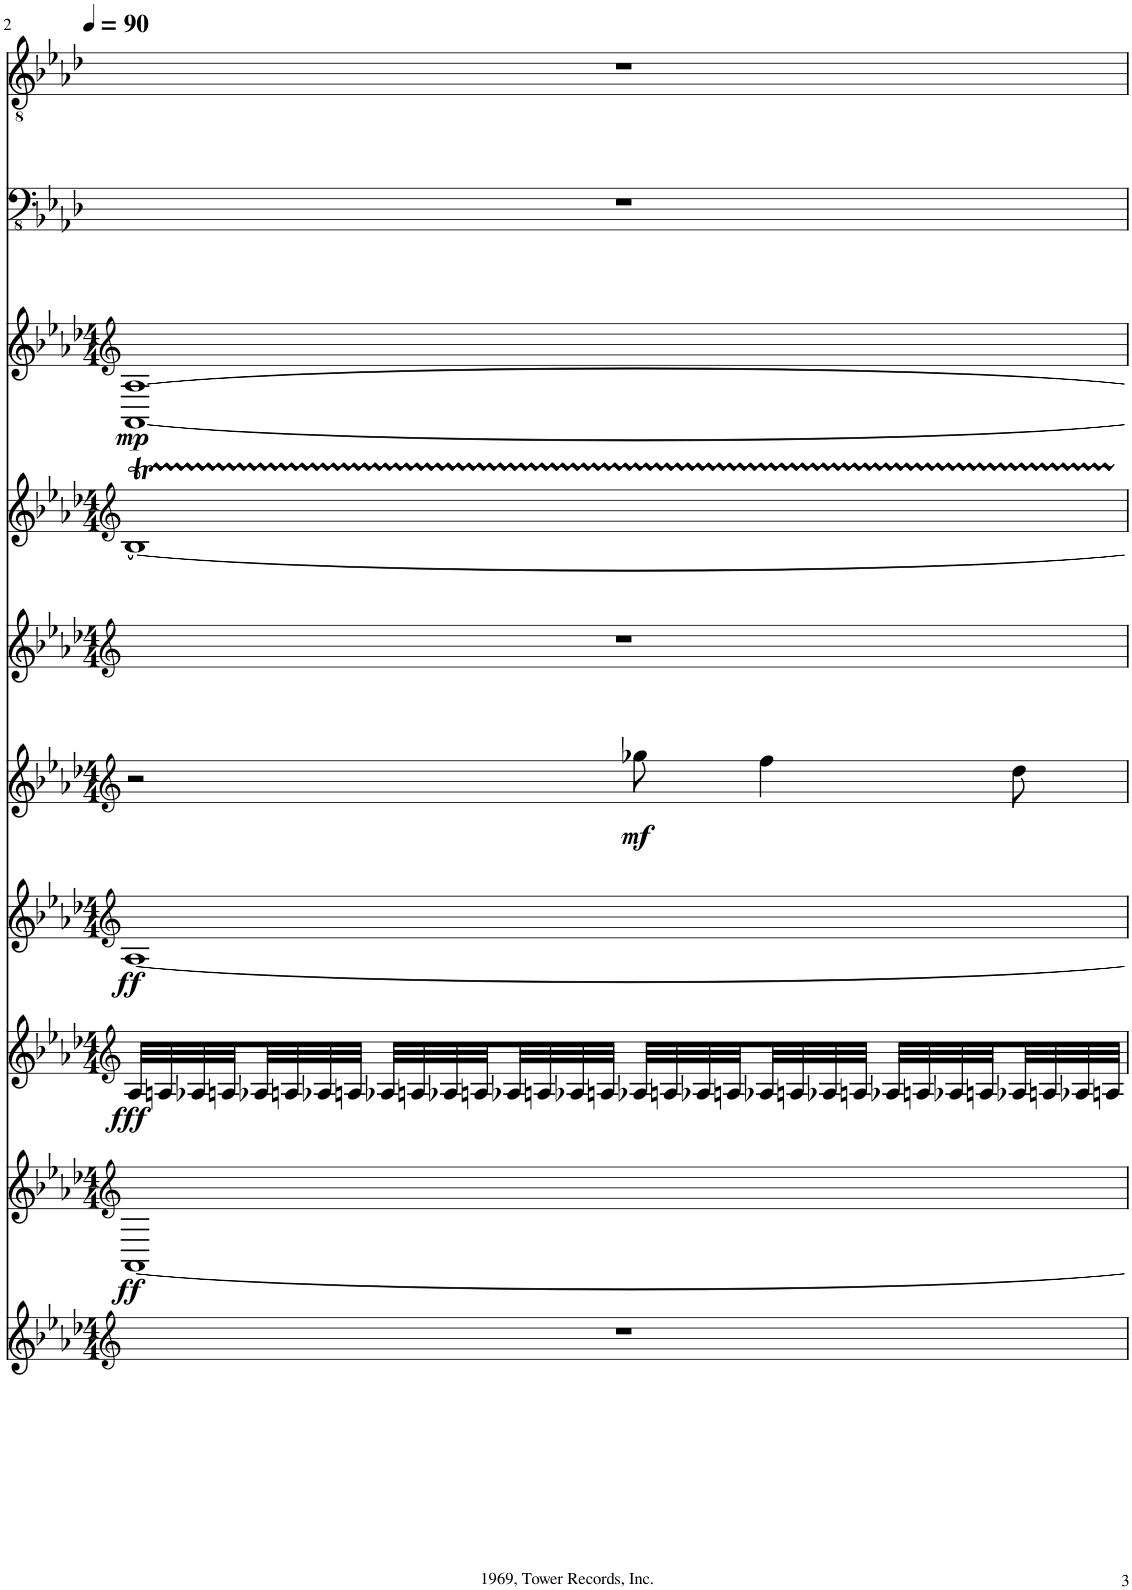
**kern	**kern	**dynam	**kern	**dynam	**kern	**dynam	**kern	**dynam	**kern	**kern	**kern	**dynam	**kern	**kern
*part10	*part9	*part9	*part8	*part8	*part7	*part7	*part6	*part6	*part5	*part4	*part3	*part3	*part2	*part1
*staff10	*staff9	*staff9	*staff8	*staff8	*staff7	*staff7	*staff6	*staff6	*staff5	*staff4	*staff3	*staff3	*staff2	*staff1
*I"Vocals	*I"Trombone	*	*I"Trumpet	*	*I"Sax	*	*I"Organ	*	*I"Piano interlude	*I"Piano	*I"Brass	*	*I"Bass	*I"Jazz Guitar
*	*I'Trb	*	*I'Tpt	*	*	*	*	*	*I'Pno	*I'Pno	*I'Brs	*	*	*
!!LO:PB:g=z
*clefG2	*clefG2	*	*clefG2	*	*clefG2	*	*clefG2	*	*clefG2	*clefG2	*clefG2	*	*clefFv4	*clefGv2
*	*	*	*Trd1c2	*	*Trd5c9	*	*	*	*	*	*	*	*	*
*k[b-e-a-d-]	*k[b-e-a-d-]	*	*k[b-e-a-d-]	*	*k[b-e-a-d-]	*	*k[b-e-a-d-]	*	*k[b-e-a-d-]	*k[b-e-a-d-]	*k[b-e-a-d-]	*	*k[b-e-a-d-]	*k[b-e-a-d-]
*M4/4	*M4/4	*	*M4/4	*	*M4/4	*	*M4/4	*	*M4/4	*M4/4	*M4/4	*	*M4/4	*M4/4
*MM90	*MM90	*	*MM90	*	*MM90	*	*MM90	*	*MM90	*MM90	*MM90	*	*MM90	*MM90
=2	=2	=2	=2	=2	=2	=2	=2	=2	=2	=2	=2	=2	=2	=2
!	!	!LO:DY:b	!	!LO:DY:b	!	!LO:DY:b	!	!	!	!	!	!LO:DY:b	!	!
1r	[1AA-	ff	32A-/LLL	fff	[1A-	ff	2r	.	1r	1B-T_	[1AA- [1A-	mp	1r	1r
.	.	.	32An/	.	.	.	.	.	.	.	.	.	.	.
.	.	.	32A-X/	.	.	.	.	.	.	.	.	.	.	.
.	.	.	32An/	.	.	.	.	.	.	.	.	.	.	.
.	.	.	32A-X/	.	.	.	.	.	.	.	.	.	.	.
.	.	.	32An/	.	.	.	.	.	.	.	.	.	.	.
.	.	.	32A-X/	.	.	.	.	.	.	.	.	.	.	.
.	.	.	32An/JJJ	.	.	.	.	.	.	.	.	.	.	.
.	.	.	32A-X/LLL	.	.	.	.	.	.	.	.	.	.	.
.	.	.	32An/	.	.	.	.	.	.	.	.	.	.	.
.	.	.	32A-X/	.	.	.	.	.	.	.	.	.	.	.
.	.	.	32An/	.	.	.	.	.	.	.	.	.	.	.
.	.	.	32A-X/	.	.	.	.	.	.	.	.	.	.	.
.	.	.	32An/	.	.	.	.	.	.	.	.	.	.	.
.	.	.	32A-X/	.	.	.	.	.	.	.	.	.	.	.
.	.	.	32An/JJJ	.	.	.	.	.	.	.	.	.	.	.
!	!	!	!	!	!	!	!	!LO:DY:b	!	!	!	!	!	!
.	.	.	32A-X/LLL	.	.	.	8gg-X\	mf	.	.	.	.	.	.
.	.	.	32An/	.	.	.	.	.	.	.	.	.	.	.
.	.	.	32A-X/	.	.	.	.	.	.	.	.	.	.	.
.	.	.	32An/	.	.	.	.	.	.	.	.	.	.	.
.	.	.	32A-X/	.	.	.	4ff\	.	.	.	.	.	.	.
.	.	.	32An/	.	.	.	.	.	.	.	.	.	.	.
.	.	.	32A-X/	.	.	.	.	.	.	.	.	.	.	.
.	.	.	32An/JJJ	.	.	.	.	.	.	.	.	.	.	.
.	.	.	32A-X/LLL	.	.	.	.	.	.	.	.	.	.	.
.	.	.	32An/	.	.	.	.	.	.	.	.	.	.	.
.	.	.	32A-X/	.	.	.	.	.	.	.	.	.	.	.
.	.	.	32An/	.	.	.	.	.	.	.	.	.	.	.
.	.	.	32A-X/	.	.	.	8dd-\	.	.	.	.	.	.	.
.	.	.	32An/	.	.	.	.	.	.	.	.	.	.	.
.	.	.	32A-X/	.	.	.	.	.	.	.	.	.	.	.
.	.	.	32An/JJJ	.	.	.	.	.	.	.	.	.	.	.
=	=	=	=	=	=	=	=	=	=	=	=	=	=	=
*-	*-	*-	*-	*-	*-	*-	*-	*-	*-	*-	*-	*-	*-	*-
